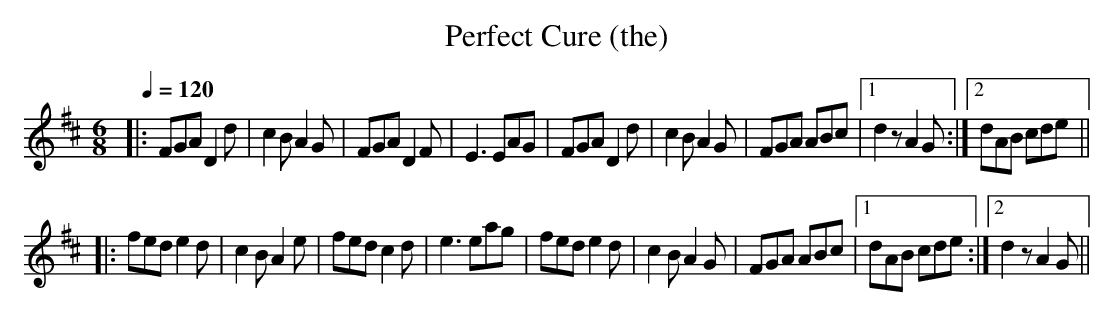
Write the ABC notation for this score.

X:1
T:Perfect Cure (the)
M:6/8
L:1/8
Q:1/4=120
K:D
|:FGA D2d|c2B A2G|FGA D2F|E3EAG|
FGA D2d|c2B A2G|FGA ABc|1d2zA2G:|2dAB cde||!
|:fed e2d|c2B A2e|fed c2d|e3 eag|
fed e2d|c2B A2G|FGA ABc|1dAB cde:|2d2zA2G||
